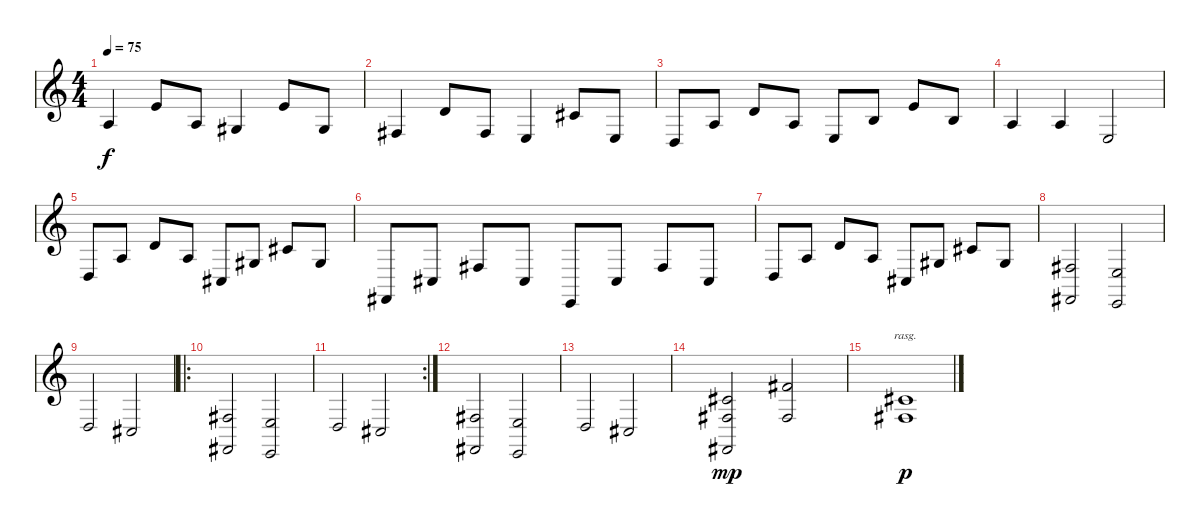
\track "" {instrument brightacousticpiano}
\staff {score}
\tuning (E4 B3 G3 D3 A2 E2) {hide}
\ts (4 4)
\tempo 75
\clef g2
\ks c
2.3.4{dy f} 0.1.8 2.3.8 1.3.4 0.1.8 1.3.8 |
4.4.4 3.2.8 4.4.8 2.4.4 2.2.8 2.4.8 |
0.4.8 2.3.8 3.2.8 2.3.8 2.4.8 0.2.8 0.1.8 0.2.8 |
2.3.4 2.3.4 2.4.2 |
0.4.8 2.3.8 3.2.8 2.3.8 4.5.8 1.3.8 2.2.8 1.3.8 |
2.6.8 4.5.8 4.4.8 4.5.8 0.6.8 4.5.8 4.4.8 4.5.8 |
0.4.8 2.3.8 3.2.8 2.3.8 4.5.8 1.3.8 2.2.8 1.3.8 |
(4.4 2.6).2 (2.4 0.6).2 |
0.4.2 4.5.2 |
\ro
(4.4 2.6).2 (2.4 0.6).2 |
\rc 2
0.4.2 4.5.2 |
(4.4 2.6).2 (2.4 0.6).2 |
0.4.2 4.5.2 |
(2.2 4.4 2.6).2{bu 120 dy mp} (7.2 4.4).2 |
(16.5 14.6).1{bd 240 rasg ii dy p}
